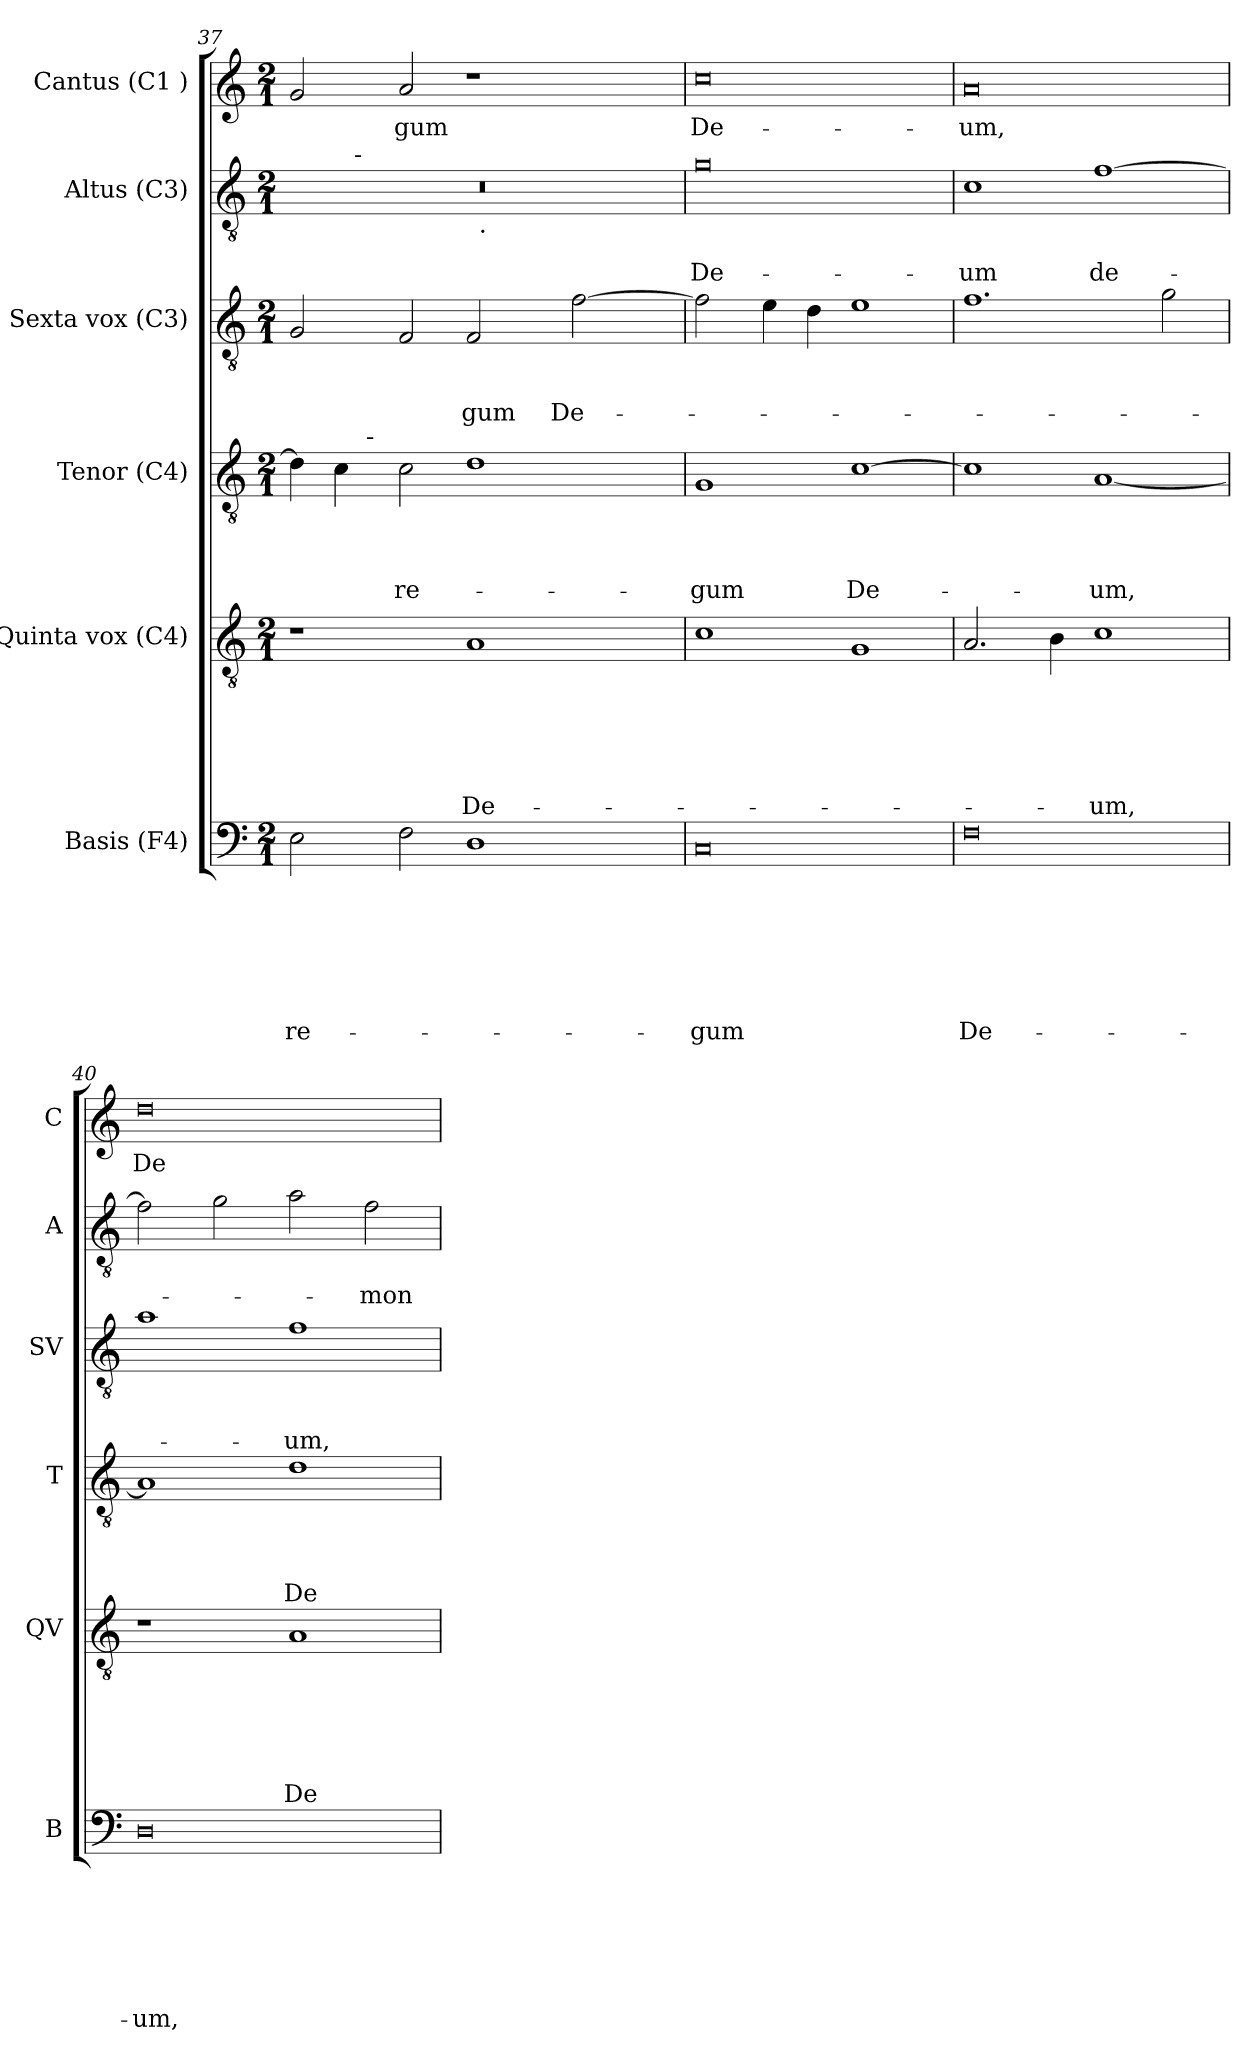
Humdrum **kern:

**kern	**text	**text	**text	**text	**text	**text	**text	**kern	**text	**text	**text	**text	**text	**text	**kern	**text	**text	**text	**text	**kern	**text	**text	**text	**kern	**text	**text	**kern	**text
*part6	*part6	*part6	*part6	*part6	*part6	*part6	*part6	*part5	*part5	*part5	*part5	*part5	*part5	*part5	*part4	*part4	*part4	*part4	*part4	*part3	*part3	*part3	*part3	*part2	*part2	*part2	*part1	*part1
*staff6	*staff6	*staff6	*staff6	*staff6	*staff6	*staff6	*staff6	*staff5	*staff5	*staff5	*staff5	*staff5	*staff5	*staff5	*staff4	*staff4	*staff4	*staff4	*staff4	*staff3	*staff3	*staff3	*staff3	*staff2	*staff2	*staff2	*staff1	*staff1
*I"Basis (F4)	*	*	*	*	*	*	*	*I"Quinta vox (C4)	*	*	*	*	*	*	*I"Tenor (C4)	*	*	*	*	*I"Sexta vox (C3)	*	*	*	*I"Altus (C3)	*	*	*I"Cantus (C1 )	*
*I'B	*	*	*	*	*	*	*	*I'QV	*	*	*	*	*	*	*I'T	*	*	*	*	*I'SV	*	*	*	*I'A	*	*	*I'C	*
!!LO:LB:g=z
*clefF4	*	*	*	*	*	*	*	*clefGv2	*	*	*	*	*	*	*clefGv2	*	*	*	*	*clefGv2	*	*	*	*clefGv2	*	*	*clefG2	*
*k[]	*	*	*	*	*	*	*	*k[]	*	*	*	*	*	*	*k[]	*	*	*	*	*k[]	*	*	*	*k[]	*	*	*k[]	*
*C:	*	*	*	*	*	*	*	*C:	*	*	*	*	*	*	*C:	*	*	*	*	*C:	*	*	*	*C:	*	*	*C:	*
*M2/1	*	*	*	*	*	*	*	*M2/1	*	*	*	*	*	*	*M2/1	*	*	*	*	*M2/1	*	*	*	*M2/1	*	*	*M2/1	*
=37	=37	=37	=37	=37	=37	=37	=37	=37	=37	=37	=37	=37	=37	=37	=37	=37	=37	=37	=37	=37	=37	=37	=37	=37	=37	=37	=37	=37
!	!	!	!	!	!	!	!LO:LY:b	!	!	!	!	!	!	!	!	!	!	!	!	!	!	!	!	!	!	!	!	!
*	*	*	*	*	*	*	*	*	*	*	*	*	*	*	*^	*	*	*	*	*	*	*	*	*^	*	*	*	*
*	*	*	*	*	*	*	*	*	*	*	*	*	*	*	*	*	*	*	*	*	*	*	*	*	*	*^	*	*	*	*
2E\	.	.	.	.	.	.	re-	1r	.	.	.	.	.	.	4d\]	4ryy	.	.	.	.	2G/	.	.	.	0r	4ryy	1ryy	.	.	2g/	.
.	.	.	.	.	.	.	.	.	.	.	.	.	.	.	4c\	16.ryy	.	.	.	.	.	.	.	.	.	16ryy	.	.	.	.	.
!	!	!	!	!	!	!	!	!	!	!	!	!	!	!	!	!	!	!	!	!	!	!	!	!	!	!LO:TX:a:t=-	!	!	!	!	!
.	.	.	.	.	.	.	.	.	.	.	.	.	.	.	.	.	.	.	.	.	.	.	.	.	.	1ryy	.	.	.	.	.
!	!	!	!	!	!	!	!	!	!	!	!	!	!	!	!	!LO:TX:a:t=-	!	!	!	!	!	!	!	!	!	!	!	!	!	!	!
.	.	.	.	.	.	.	.	.	.	.	.	.	.	.	.	1ryy	.	.	.	.	.	.	.	.	.	.	.	.	.	.	.
!	!	!	!	!	!	!	!	!	!	!	!	!	!	!	!	!	!	!	!	!LO:LY:b	!	!	!	!	!	!	!	!	!	!	!LO:LY:b
2F\	.	.	.	.	.	.	.	.	.	.	.	.	.	.	2c\	.	.	.	.	re-	2F/	.	.	.	.	.	.	.	.	2a/	-gum
!	!	!	!	!	!	!	!	!	!	!	!	!	!	!LO:LY:b	!	!	!	!	!	!	!	!	!	!LO:LY:b	!	!	!	!	!	!	!
1D	.	.	.	.	.	.	.	1A	.	.	.	.	.	De-	1d	.	.	.	.	.	2F/	.	.	-gum	.	.	32ryy	.	.	1r	.
!	!	!	!	!	!	!	!	!	!	!	!	!	!	!	!	!	!	!	!	!	!	!	!	!	!	!	!LO:TX:b:t=.	!	!	!	!
.	.	.	.	.	.	.	.	.	.	.	.	.	.	.	.	.	.	.	.	.	.	.	.	.	.	.	2ryy	.	.	.	.
.	.	.	.	.	.	.	.	.	.	.	.	.	.	.	.	.	.	.	.	.	.	.	.	.	.	2ryy	.	.	.	.	.
.	.	.	.	.	.	.	.	.	.	.	.	.	.	.	.	2ryy	.	.	.	.	.	.	.	.	.	.	.	.	.	.	.
!	!	!	!	!	!	!	!	!	!	!	!	!	!	!	!	!	!	!	!	!	!	!	!	!LO:LY:b	!	!	!	!	!	!	!
.	.	.	.	.	.	.	.	.	.	.	.	.	.	.	.	.	.	.	.	.	[>2f\	.	.	De-	.	.	.	.	.	.	.
.	.	.	.	.	.	.	.	.	.	.	.	.	.	.	.	.	.	.	.	.	.	.	.	.	.	.	4...ryy	.	.	.	.
.	.	.	.	.	.	.	.	.	.	.	.	.	.	.	.	.	.	.	.	.	.	.	.	.	.	8.ryy	.	.	.	.	.
.	.	.	.	.	.	.	.	.	.	.	.	.	.	.	.	8ryy	.	.	.	.	.	.	.	.	.	.	.	.	.	.	.
.	.	.	.	.	.	.	.	.	.	.	.	.	.	.	.	32ryy	.	.	.	.	.	.	.	.	.	.	.	.	.	.	.
=38	=38	=38	=38	=38	=38	=38	=38	=38	=38	=38	=38	=38	=38	=38	=38	=38	=38	=38	=38	=38	=38	=38	=38	=38	=38	=38	=38	=38	=38	=38	=38
!	!	!	!	!	!	!	!LO:LY:b	!	!	!	!	!	!	!	!	!	!	!	!	!LO:LY:b	!	!	!	!	!	!	!	!	!LO:LY:b:rj	!	!LO:LY:b:rj
*	*	*	*	*	*	*	*	*	*	*	*	*	*	*	*v	*v	*	*	*	*	*	*	*	*	*v	*v	*v	*	*	*	*
0C	.	.	.	.	.	.	-gum	1c	.	.	.	.	.	.	1G	.	.	.	-gum	2f\]	.	.	.	0g	.	De-	0cc	De-
.	.	.	.	.	.	.	.	.	.	.	.	.	.	.	.	.	.	.	.	4e\	.	.	.	.	.	.	.	.
.	.	.	.	.	.	.	.	.	.	.	.	.	.	.	.	.	.	.	.	4d\	.	.	.	.	.	.	.	.
!	!	!	!	!	!	!	!	!	!	!	!	!	!	!	!	!	!	!	!LO:LY:b	!	!	!	!	!	!	!	!	!
.	.	.	.	.	.	.	.	1G	.	.	.	.	.	.	[>1c	.	.	.	De-	1e	.	.	.	.	.	.	.	.
=39	=39	=39	=39	=39	=39	=39	=39	=39	=39	=39	=39	=39	=39	=39	=39	=39	=39	=39	=39	=39	=39	=39	=39	=39	=39	=39	=39	=39
!	!	!	!	!	!	!	!LO:LY:b:rj	!	!	!	!	!	!	!	!	!	!	!	!	!	!	!	!	!	!	!LO:LY:b	!	!LO:LY:b
0F	.	.	.	.	.	.	De-	2.A/	.	.	.	.	.	.	1c]	.	.	.	.	1.f	.	.	.	1c	.	-um	0a	-um,
.	.	.	.	.	.	.	.	4B\	.	.	.	.	.	.	.	.	.	.	.	.	.	.	.	.	.	.	.	.
!	!	!	!	!	!	!	!	!	!	!	!	!	!	!LO:LY:b	!	!	!	!	!LO:LY:b	!	!	!	!	!	!	!LO:LY:b	!	!
.	.	.	.	.	.	.	.	1c	.	.	.	.	.	-um,	[<1A	.	.	.	-um,	.	.	.	.	[>1f	.	de-	.	.
.	.	.	.	.	.	.	.	.	.	.	.	.	.	.	.	.	.	.	.	2g\	.	.	.	.	.	.	.	.
=40	=40	=40	=40	=40	=40	=40	=40	=40	=40	=40	=40	=40	=40	=40	=40	=40	=40	=40	=40	=40	=40	=40	=40	=40	=40	=40	=40	=40
!	!	!	!	!	!	!	!LO:LY:b	!	!	!	!	!	!	!	!	!	!	!	!	!	!	!	!	!	!	!	!	!LO:LY:b:rj
0D	.	.	.	.	.	.	-um,	1r	.	.	.	.	.	.	1A]	.	.	.	.	1a	.	.	.	2f\]	.	.	0dd	De-
.	.	.	.	.	.	.	.	.	.	.	.	.	.	.	.	.	.	.	.	.	.	.	.	2g\	.	.	.	.
!	!	!	!	!	!	!	!	!	!	!	!	!	!	!LO:LY:b	!	!	!	!	!LO:LY:b	!	!	!	!LO:LY:b	!	!	!	!	!
.	.	.	.	.	.	.	.	1A	.	.	.	.	.	De-	1d	.	.	.	De-	1f	.	.	-um,	2a\	.	.	.	.
!	!	!	!	!	!	!	!	!	!	!	!	!	!	!	!	!	!	!	!	!	!	!	!	!	!	!LO:LY:b	!	!
.	.	.	.	.	.	.	.	.	.	.	.	.	.	.	.	.	.	.	.	.	.	.	.	2f\	.	-mon-	.	.
=	=	=	=	=	=	=	=	=	=	=	=	=	=	=	=	=	=	=	=	=	=	=	=	=	=	=	=	=
*-	*-	*-	*-	*-	*-	*-	*-	*-	*-	*-	*-	*-	*-	*-	*-	*-	*-	*-	*-	*-	*-	*-	*-	*-	*-	*-	*-	*-
